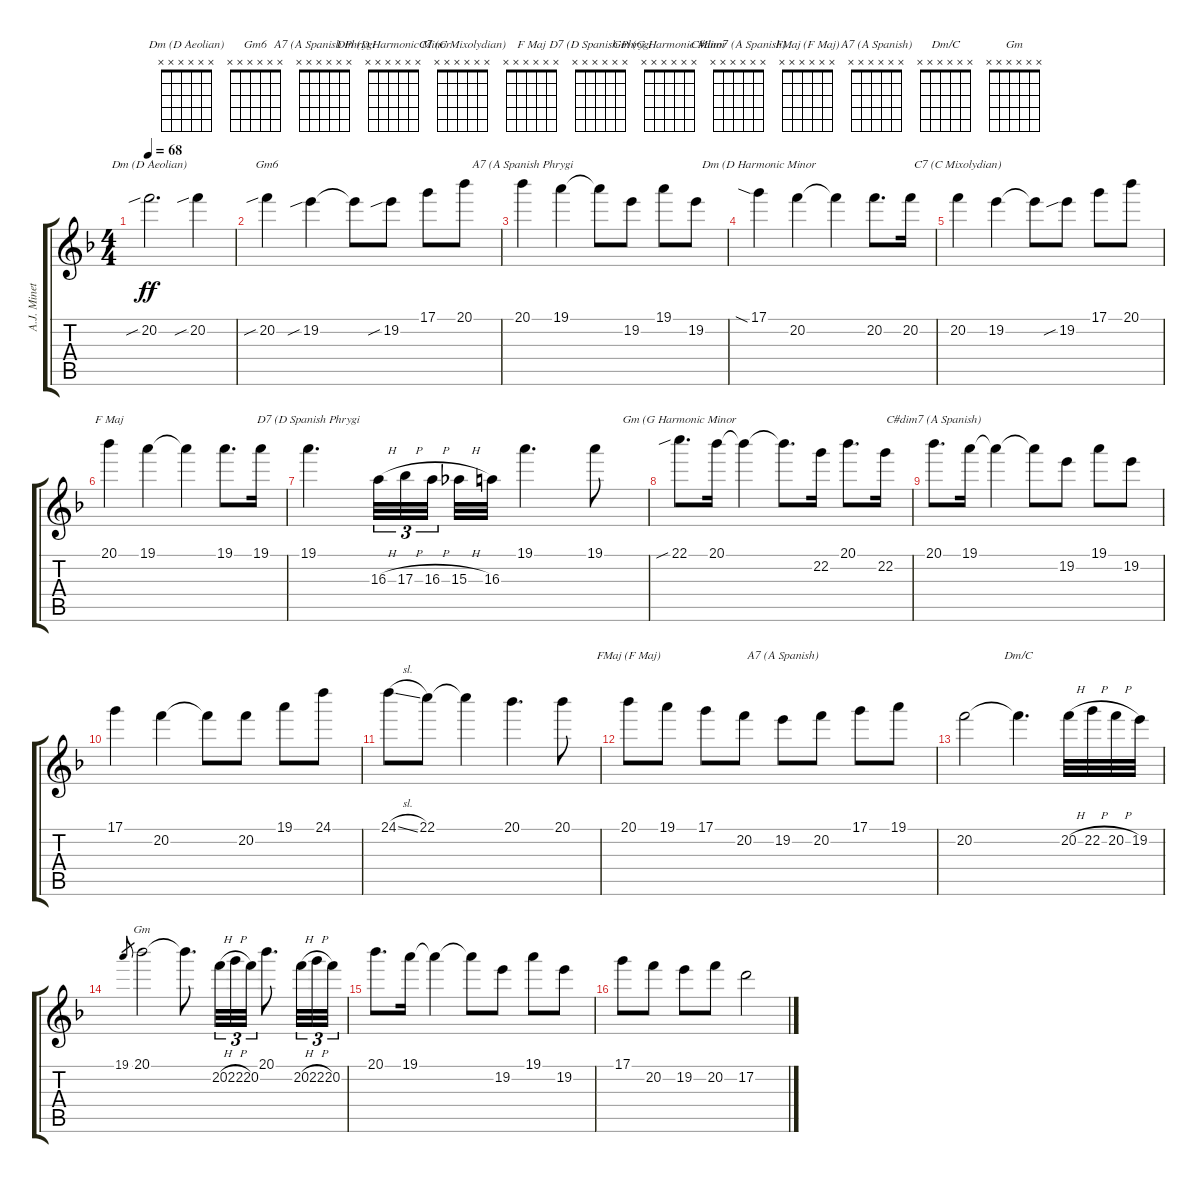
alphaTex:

\track ("A.J. Minette Lead" "A.J. Minet") {instrument distortionguitar}
\staff {score tabs}
\tuning (D4 A3 F3 C3 G2 C2) {hide}
\chord ("Dm (D Aeolian)" x x x x x x)
\chord ("Gm6" x x x x x x)
\chord ("A7 (A Spanish Phrygi\u0000" x x x x x x)
\chord ("Dm (D Harmonic Minor\u0000" x x x x x x)
\chord ("C7 (C Mixolydian)" x x x x x x)
\chord ("F Maj" x x x x x x)
\chord ("D7 (D Spanish Phrygi\u0000" x x x x x x)
\chord ("Gm (G Harmonic Minor\u0000" x x x x x x)
\chord ("C#dim7 (A Spanish)" x x x x x x)
\chord ("FMaj (F Maj)" x x x x x x)
\chord ("A7 (A Spanish)" x x x x x x)
\chord ("Dm/C" x x x x x x)
\chord ("Gm" x x x x x x)
\ts (4 4)
\section ("" "")
\tempo 68
\clef g2
\ks dminor
20.2{sib}.2{d ch "Dm (D Aeolian)" dy ff} 20.2{sib}.4 |
20.2{sib}.4{ch "Gm6"} 19.2{sib}.4 19.2{t}.8 19.2{sib}.8 17.1.8 20.1.8 |
20.1.4{ch "A7 (A Spanish Phrygi\u0000"} 19.1.4 19.1{t}.8 19.2.8 19.1.8 19.2.8 |
17.1{sia}.4{ch "Dm (D Harmonic Minor\u0000"} 20.2.4 20.2{t}.4 20.2.8{d} 20.2.16 |
20.2.4{ch "C7 (C Mixolydian)"} 19.2.4 19.2{t}.8 19.2{sib}.8 17.1.8 20.1.8 |
20.1.4{ch "F Maj"} 19.1.4 19.1{t}.4 19.1.8{d} 19.1.16 |
19.1.4{d ch "D7 (D Spanish Phrygi\u0000"} 16.3{h}.32{tu (3 2)} 17.3{h}.32{tu (3 2)} 16.3{h}.32{tu (3 2)} 15.3{h}.32 16.3.32 19.1.4{d} 19.1.8 |
22.1{sib}.8{d ch "Gm (G Harmonic Minor\u0000"} 20.1.16 20.1{t}.4 20.1{t}.8{d} 22.2.16 20.1.8{d} 22.2.16 |
20.1.8{d ch "C#dim7 (A Spanish)"} 19.1.16 19.1{t}.4 19.1{t}.8 19.2.8 19.1.8 19.2.8 |
17.1.4 20.2.4 20.2{t}.8 20.2.8 19.1.8 24.1.8 |
24.1{sl}.8 22.1.8 22.1{t}.4 20.1.4{d} 20.1.8 |
20.1.8{ch "FMaj (F Maj)"} 19.1.8 17.1.8 20.2.8 19.2.8{ch "A7 (A Spanish)"} 20.2.8 17.1.8 19.1.8 |
20.2.2 20.2{t}.4{d ch "Dm/C"} 20.2{h}.32 22.2{h}.32 20.2{h}.32 19.2.32 |
19.1.8{gr} 20.1.2{ch "Gm"} 20.1{t}.8{d} 20.2{h}.32{tu (3 2)} 22.2{h}.32{tu (3 2)} 20.2.32{tu (3 2)} 20.1.8{d} 20.2{h}.32{tu (3 2)} 22.2{h}.32{tu (3 2)} 20.2.32{tu (3 2)} |
20.1.8{d} 19.1.16 19.1{t}.4 19.1{t}.8 19.2.8 19.1.8 19.2.8 |
17.1.8 20.2.8 19.2.8 20.2.8 17.2.2
